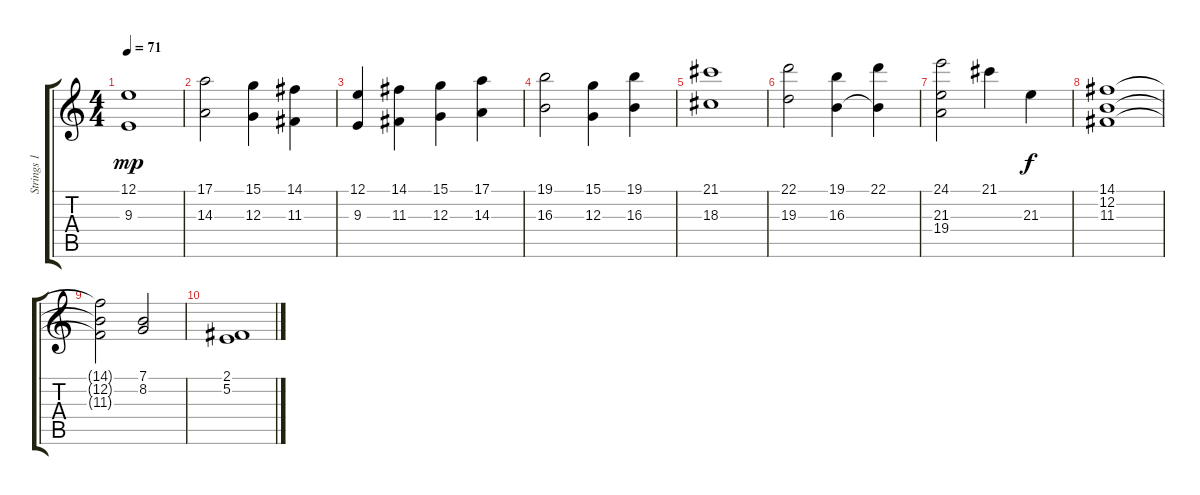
\track ("Strings 1" "Strings 1") {instrument stringensemble1}
\staff {score tabs}
\tuning (E4 B3 G3 D3 A2 D2) {hide}
\ts (4 4)
\tempo 71
\clef g2
\ks c
(12.1 9.3).1{dy mp} |
(17.1 14.3).2{balance 11} (15.1 12.3).4{balance 11} (14.1 11.3).4{balance 11} |
(12.1 9.3).4{balance 11} (14.1 11.3).4{balance 11} (15.1 12.3).4 (17.1 14.3).4{balance 10} |
(19.1 16.3).2{balance 10} (15.1 12.3).4{balance 10} (19.1 16.3).4 |
(21.1 18.3).1{balance 10} |
(22.1 19.3).2{balance 10} (19.1 16.3).4{balance 10} (22.1 16.3{t}).4{balance 11} |
(24.1 21.3 19.4).2{balance 11} 21.1.4{balance 11} 21.3.4{dy f balance 11} |
(14.1 12.2 11.3).1{balance 11} |
(14.1{t} 12.2{t} 11.3{t}).2 (7.1 8.2).2{balance 12} |
(2.1 5.2).1{volume 13 balance 12}
